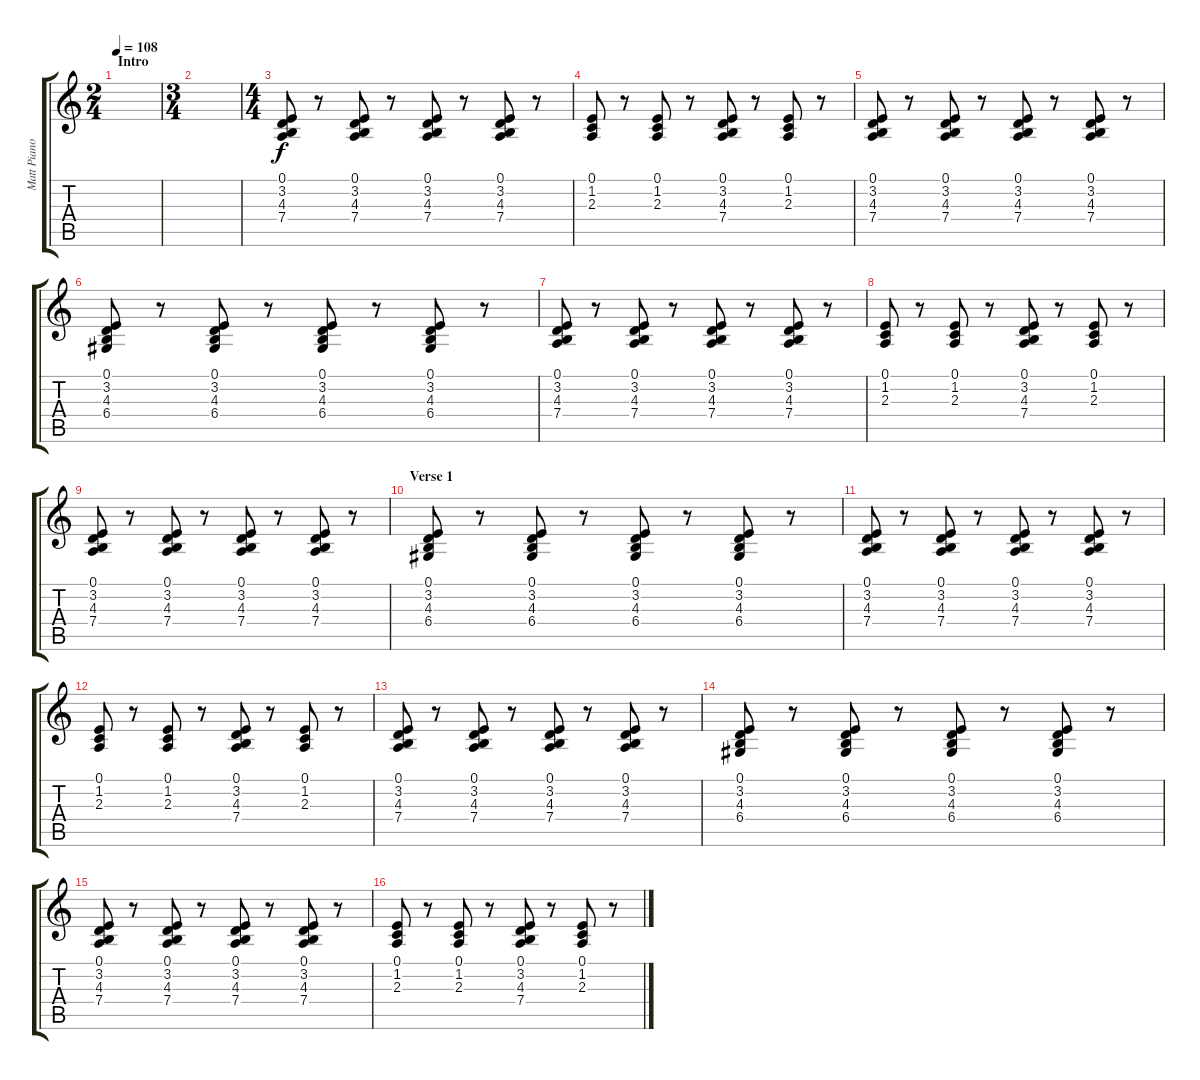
\track ("Matt Piano" "Matt Piano") {instrument honkytonkpiano}
\staff {score tabs}
\tuning (E4 B3 G3 D3 A2 E2) {hide}
\ts (2 4)
\section ("" "Intro")
\tempo 108
\clef g2
\ks c
|
\ts (3 4)
|
\ts (4 4)
(0.1 3.2 4.3 7.4).8 r.8 (0.1 3.2 4.3 7.4).8 r.8 (0.1 3.2 4.3 7.4).8 r.8 (0.1 3.2 4.3 7.4).8 r.8 |
(0.1 1.2 2.3).8 r.8 (0.1 1.2 2.3).8 r.8 (0.1 3.2 4.3 7.4).8 r.8 (0.1 1.2 2.3).8 r.8 |
(0.1 3.2 4.3 7.4).8 r.8 (0.1 3.2 4.3 7.4).8 r.8 (0.1 3.2 4.3 7.4).8 r.8 (0.1 3.2 4.3 7.4).8 r.8 |
(0.1 3.2 4.3 6.4).8 r.8 (0.1 3.2 4.3 6.4).8 r.8 (0.1 3.2 4.3 6.4).8 r.8 (0.1 3.2 4.3 6.4).8 r.8 |
(0.1 3.2 4.3 7.4).8 r.8 (0.1 3.2 4.3 7.4).8 r.8 (0.1 3.2 4.3 7.4).8 r.8 (0.1 3.2 4.3 7.4).8 r.8 |
(0.1 1.2 2.3).8 r.8 (0.1 1.2 2.3).8 r.8 (0.1 3.2 4.3 7.4).8 r.8 (0.1 1.2 2.3).8 r.8 |
(0.1 3.2 4.3 7.4).8 r.8 (0.1 3.2 4.3 7.4).8 r.8 (0.1 3.2 4.3 7.4).8 r.8 (0.1 3.2 4.3 7.4).8 r.8 |
\section ("" "Verse 1")
(0.1 3.2 4.3 6.4).8 r.8 (0.1 3.2 4.3 6.4).8 r.8 (0.1 3.2 4.3 6.4).8 r.8 (0.1 3.2 4.3 6.4).8 r.8 |
(0.1 3.2 4.3 7.4).8 r.8 (0.1 3.2 4.3 7.4).8 r.8 (0.1 3.2 4.3 7.4).8 r.8 (0.1 3.2 4.3 7.4).8 r.8 |
(0.1 1.2 2.3).8 r.8 (0.1 1.2 2.3).8 r.8 (0.1 3.2 4.3 7.4).8 r.8 (0.1 1.2 2.3).8 r.8 |
(0.1 3.2 4.3 7.4).8 r.8 (0.1 3.2 4.3 7.4).8 r.8 (0.1 3.2 4.3 7.4).8 r.8 (0.1 3.2 4.3 7.4).8 r.8 |
(0.1 3.2 4.3 6.4).8 r.8 (0.1 3.2 4.3 6.4).8 r.8 (0.1 3.2 4.3 6.4).8 r.8 (0.1 3.2 4.3 6.4).8 r.8 |
(0.1 3.2 4.3 7.4).8 r.8 (0.1 3.2 4.3 7.4).8 r.8 (0.1 3.2 4.3 7.4).8 r.8 (0.1 3.2 4.3 7.4).8 r.8 |
(0.1 1.2 2.3).8 r.8 (0.1 1.2 2.3).8 r.8 (0.1 3.2 4.3 7.4).8 r.8 (0.1 1.2 2.3).8 r.8
